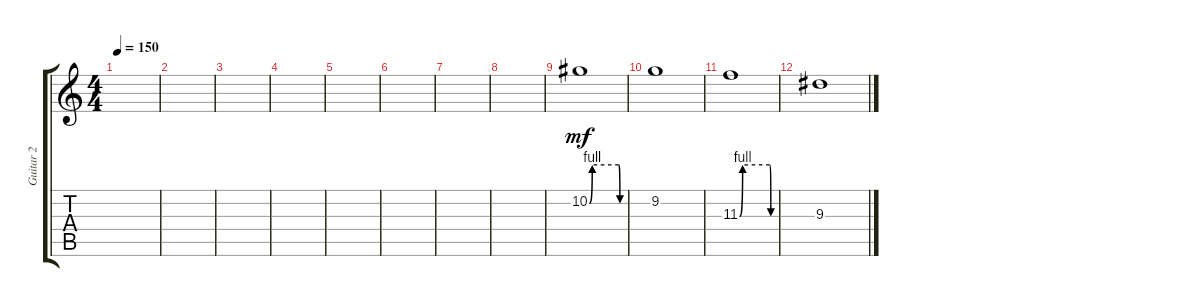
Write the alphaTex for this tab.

\track ("Guitar 2" "Guitar 2") {instrument distortionguitar}
\staff {score tabs}
\tuning (Eb4 Bb3 Gb3 Db3 Ab2 Eb2) {hide}
\ts (4 4)
\tempo 150
\clef g2
\ks c
|
|
|
|
|
|
|
|
10.2{be (custom 0 0 5 4 51 4 53 0 60 0)}.1{dy mf volume 9} |
9.2.1 |
11.3{be (custom 0 0 5 4 51 4 53 0 60 0)}.1 |
9.3.1
